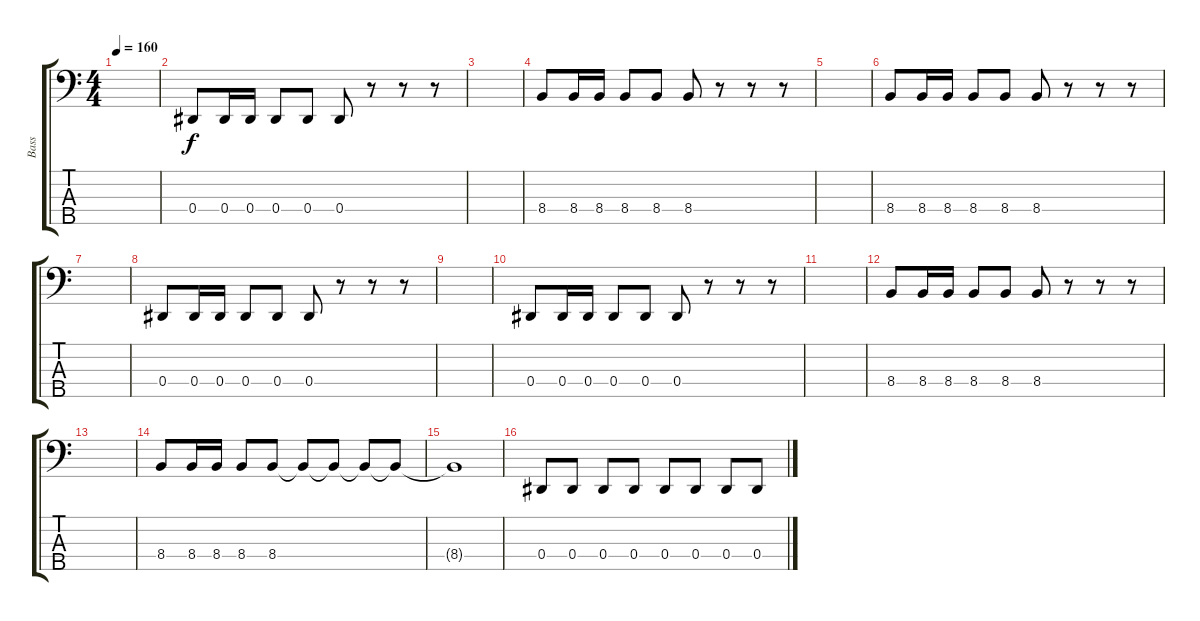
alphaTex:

\track ("Bass" "Bass") {instrument electricbassfinger}
\staff {score tabs}
\tuning (Gb2 Db2 Ab1 Eb1 Bb0) {hide}
\ts (4 4)
\tempo 160
\clef f4
\ks c
|
0.4.8 0.4.16 0.4.16 0.4.8 0.4.8 0.4.8 r.8 r.8 r.8 |
|
8.4.8 8.4.16 8.4.16 8.4.8 8.4.8 8.4.8 r.8 r.8 r.8 |
|
8.4.8 8.4.16 8.4.16 8.4.8 8.4.8 8.4.8 r.8 r.8 r.8 |
|
0.4.8 0.4.16 0.4.16 0.4.8 0.4.8 0.4.8 r.8 r.8 r.8 |
|
0.4.8 0.4.16 0.4.16 0.4.8 0.4.8 0.4.8 r.8 r.8 r.8 |
|
8.4.8 8.4.16 8.4.16 8.4.8 8.4.8 8.4.8 r.8 r.8 r.8 |
|
8.4.8 8.4.16 8.4.16 8.4.8 8.4.8 8.4{t}.8 8.4{t}.8 8.4{t}.8 8.4{t}.8 |
8.4{t}.1 |
0.4.8 0.4.8 0.4.8 0.4.8 0.4.8 0.4.8 0.4.8 0.4.8
